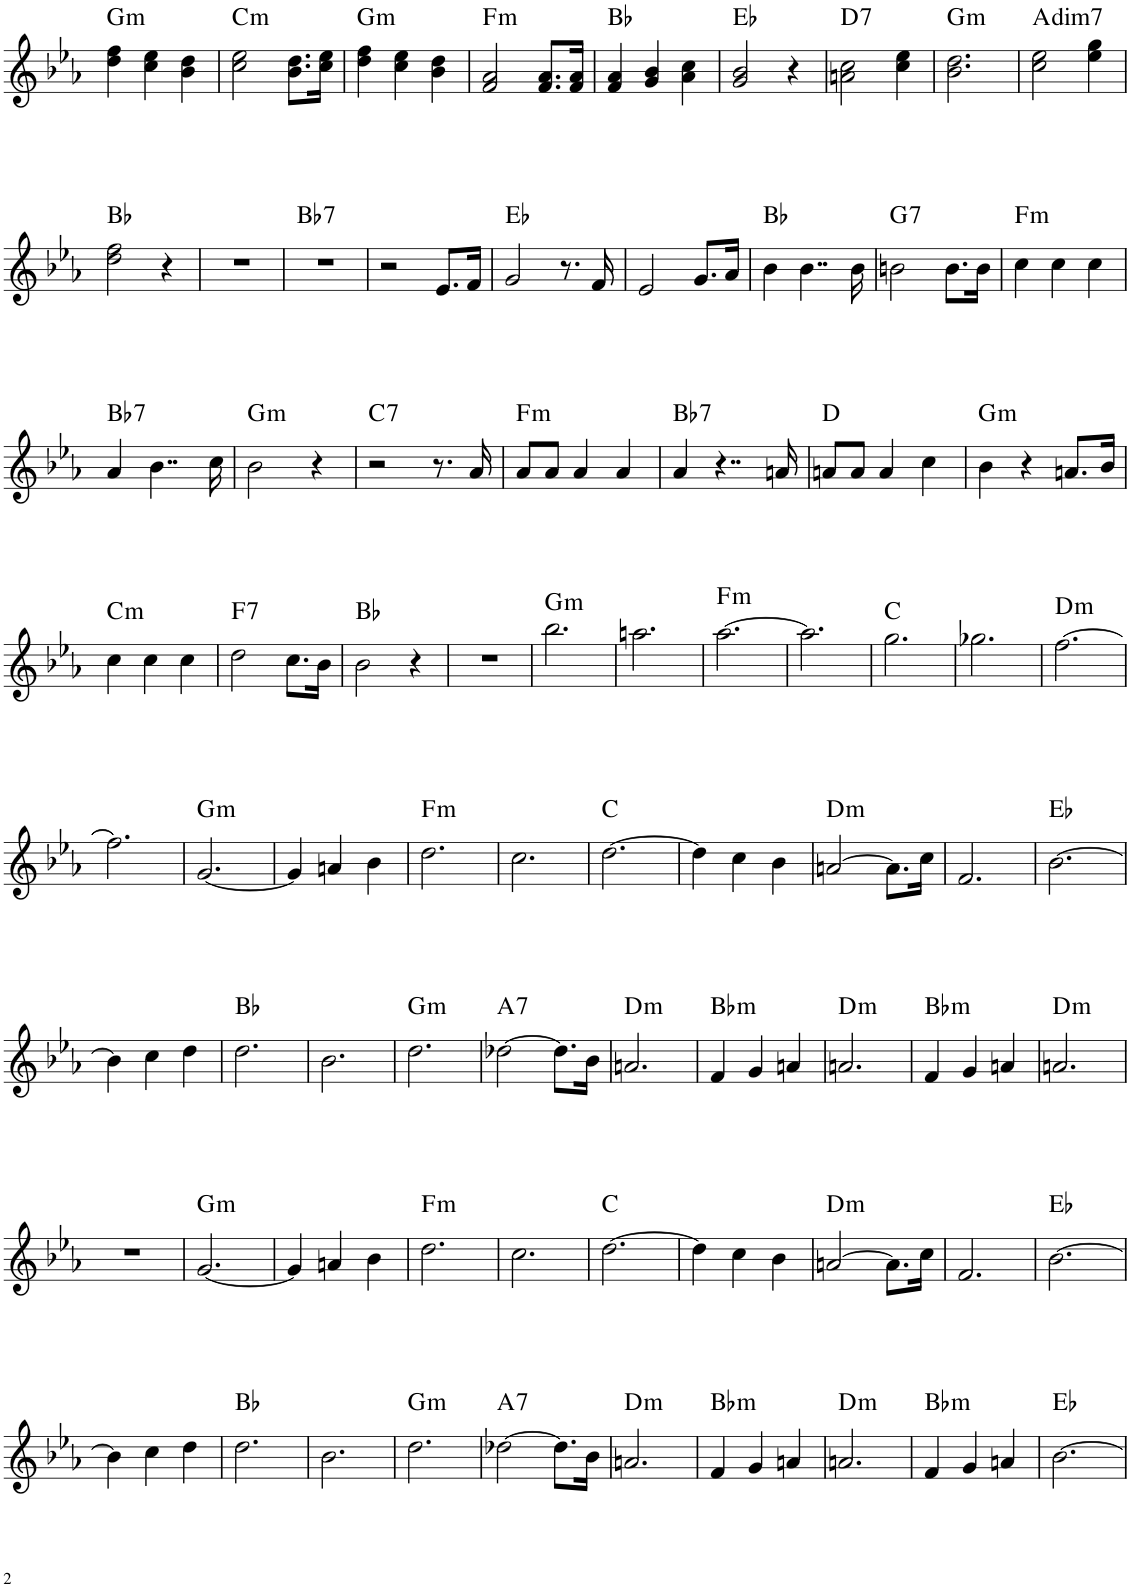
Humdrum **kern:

**kern	**harte
*part1	*part1
*staff1	*
*I"Piano	*
*I'Pno.	*
!!LO:PB:g=z
*clefG2	*
*k[b-e-a-]	*
*M3/4	*
=55	=55
!	!LO:H:kt=m
4dd\ 4ff\	G:min
4cc\ 4ee-\	.
4b-\ 4dd\	.
=56	=56
!	!LO:H:kt=m
2cc\ 2ee-\	C:min
8.b-\ 8.dd\L	.
16cc\ 16ee-\Jk	.
=57	=57
!	!LO:H:kt=m
4dd\ 4ff\	G:min
4cc\ 4ee-\	.
4b-\ 4dd\	.
=58	=58
!	!LO:H:kt=m
2f/ 2a-/	F:min
8.f/ 8.a-/L	.
16f/ 16a-/Jk	.
=59	=59
4f/ 4a-/	Bb:maj
4g/ 4b-/	.
4a-\ 4cc\	.
=60	=60
2g/ 2b-/	Eb:maj
4r	.
=61	=61
!	!LO:H:kt=7
2an\ 2cc\	D:7
4cc\ 4ee-\	.
=62	=62
!	!LO:H:kt=m
2.b-\ 2.dd\	G:min
=63	=63
!	!LO:H:kt=dim7
2cc\ 2ee-\	A:dim7
4ee-\ 4gg\	.
!!LO:LB:g=z
=64	=64
2dd\ 2ff\	Bb:maj
4r	.
=65	=65
2.r	.
=66	=66
!	!LO:H:kt=7
2.r	Bb:7
=67	=67
2r	.
8.e-/L	.
16f/Jk	.
=68	=68
2g/	Eb:maj
8.r	.
16f/	.
=69	=69
2e-/	.
8.g/L	.
16a-/Jk	.
=70	=70
4b-\	Bb:maj
4..b-\	.
16b-\	.
=71	=71
!	!LO:H:kt=7
2bn\	G:7
8.b\L	.
16b\Jk	.
=72	=72
!	!LO:H:kt=m
4cc\	F:min
4cc\	.
4cc\	.
!!LO:LB:g=z
=73	=73
!	!LO:H:kt=7
4a-/	Bb:7
4..b-\	.
16cc\	.
=74	=74
!	!LO:H:kt=m
2b-\	G:min
4r	.
=75	=75
!	!LO:H:kt=7
2r	C:7
8.r	.
16a-/	.
=76	=76
!	!LO:H:kt=m
8a-/L	F:min
8a-/J	.
4a-/	.
4a-/	.
=77	=77
!	!LO:H:kt=7
4a-/	Bb:7
4..r	.
16an/	.
=78	=78
8an/L	D:maj
8a/J	.
4a/	.
4cc\	.
=79	=79
!	!LO:H:kt=m
4b-\	G:min
4r	.
8.an/L	.
16b-/Jk	.
!!LO:LB:g=z
=80	=80
!	!LO:H:kt=m
4cc\	C:min
4cc\	.
4cc\	.
=81	=81
!	!LO:H:kt=7
2dd\	F:7
8.cc\L	.
16b-\Jk	.
=82	=82
2b-\	Bb:maj
4r	.
=83	=83
2.r	.
=84	=84
!	!LO:H:kt=m
2.bb-\	G:min
=85	=85
2.aan\	.
=86	=86
!	!LO:H:kt=m
[2.aa-\	F:min
=87	=87
2.aa-\]	.
=88	=88
2.gg\	C:maj
=89	=89
2.gg-X\	.
=90	=90
!	!LO:H:kt=m
[2.ff\	D:min
!!LO:LB:g=z
=91	=91
2.ff\]	.
=92	=92
!	!LO:H:kt=m
[2.g/	G:min
=93	=93
4g/]	.
4an/	.
4b-\	.
=94	=94
!	!LO:H:kt=m
2.dd\	F:min
=95	=95
2.cc\	.
=96	=96
[2.dd\	C:maj
=97	=97
4dd\]	.
4cc\	.
4b-\	.
=98	=98
!	!LO:H:kt=m
[2an/	D:min
8.a\L]	.
16cc\Jk	.
=99	=99
2.f/	.
=100	=100
[2.b-\	Eb:maj
!!LO:LB:g=z
=101	=101
4b-\]	.
4cc\	.
4dd\	.
=102	=102
2.dd\	Bb:maj
=103	=103
2.b-\	.
=104	=104
!	!LO:H:kt=m
2.dd\	G:min
=105	=105
!	!LO:H:kt=7
[2dd-X\	A:7
8.dd-\L]	.
16b-\Jk	.
=106	=106
!	!LO:H:kt=m
2.an/	D:min
=107	=107
!	!LO:H:kt=m
4f/	Bb:min
4g/	.
4an/	.
=108	=108
!	!LO:H:kt=m
2.an/	D:min
=109	=109
!	!LO:H:kt=m
4f/	Bb:min
4g/	.
4an/	.
=110	=110
!	!LO:H:kt=m
2.an/	D:min
!!LO:LB:g=z
=111	=111
2.r	.
=112	=112
!	!LO:H:kt=m
[2.g/	G:min
=113	=113
4g/]	.
4an/	.
4b-\	.
=114	=114
!	!LO:H:kt=m
2.dd\	F:min
=115	=115
2.cc\	.
=116	=116
[2.dd\	C:maj
=117	=117
4dd\]	.
4cc\	.
4b-\	.
=118	=118
!	!LO:H:kt=m
[2an/	D:min
8.a\L]	.
16cc\Jk	.
=119	=119
2.f/	.
=120	=120
[2.b-\	Eb:maj
!!LO:LB:g=z
=121	=121
4b-\]	.
4cc\	.
4dd\	.
=122	=122
2.dd\	Bb:maj
=123	=123
2.b-\	.
=124	=124
!	!LO:H:kt=m
2.dd\	G:min
=125	=125
!	!LO:H:kt=7
[2dd-X\	A:7
8.dd-\L]	.
16b-\Jk	.
=126	=126
!	!LO:H:kt=m
2.an/	D:min
=127	=127
!	!LO:H:kt=m
4f/	Bb:min
4g/	.
4an/	.
=128	=128
!	!LO:H:kt=m
2.an/	D:min
=129	=129
!	!LO:H:kt=m
4f/	Bb:min
4g/	.
4an/	.
=130	=130
[2.b-\	Eb:maj
=	=
*-	*-
